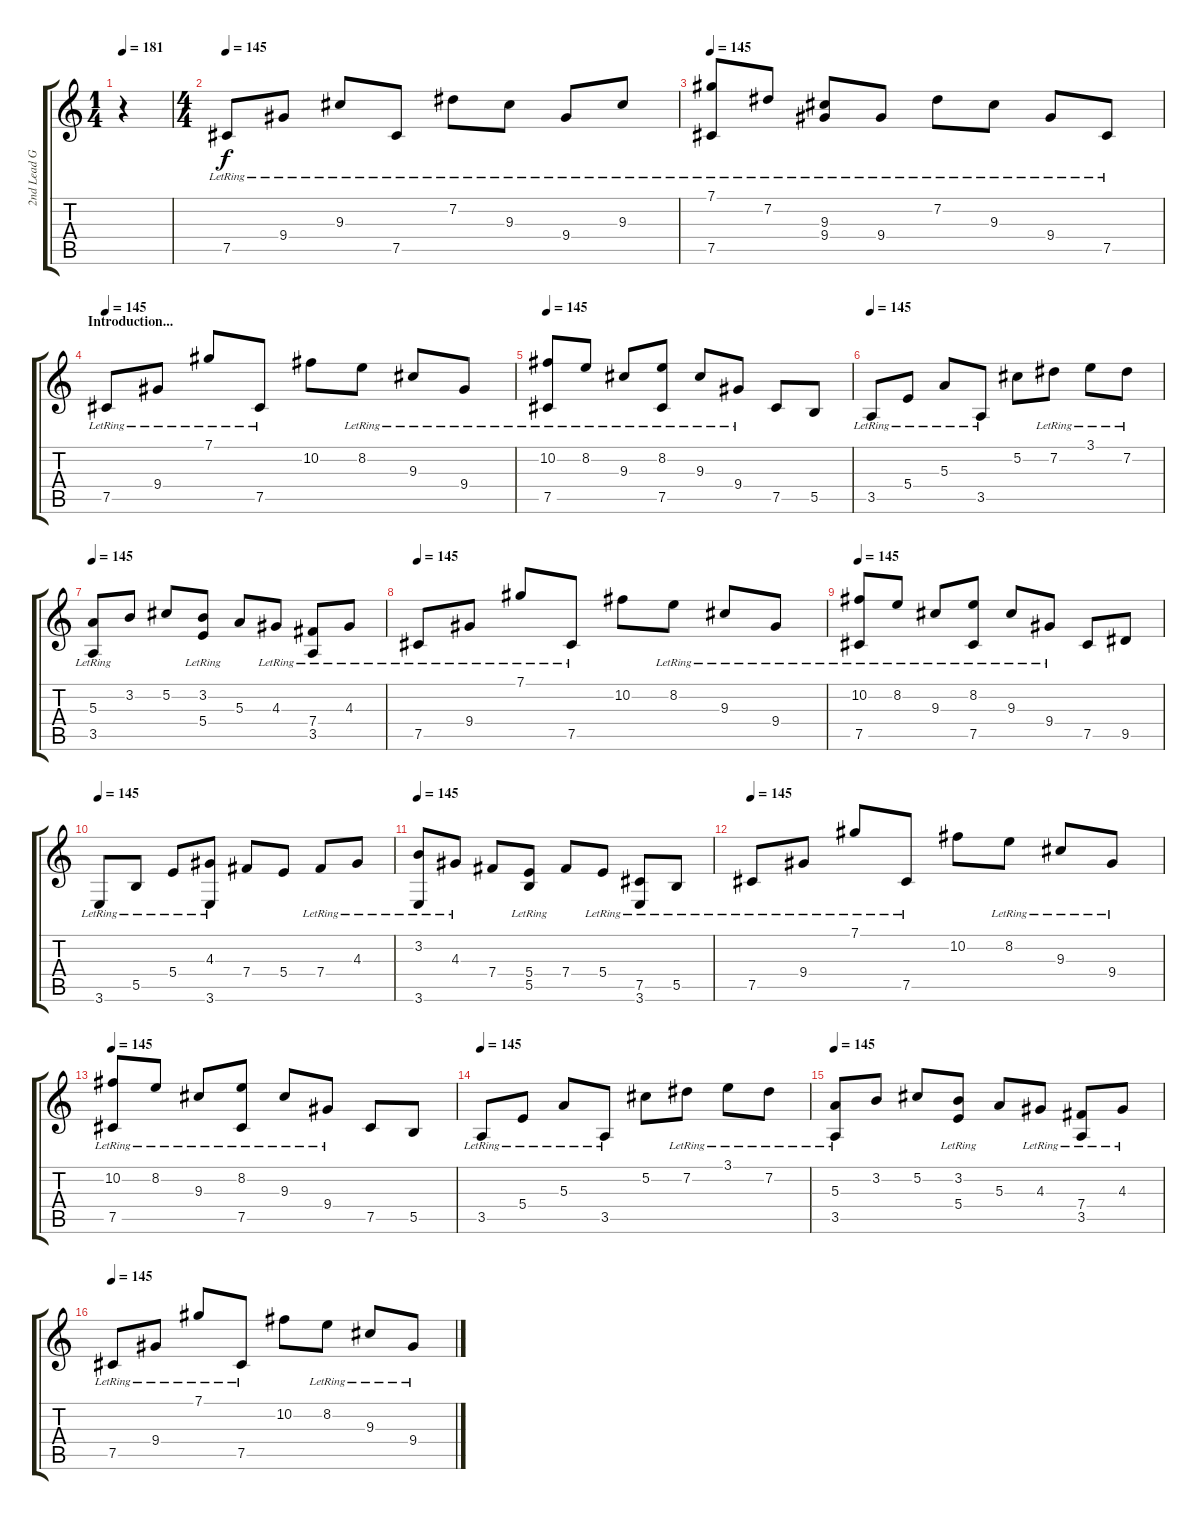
\track ("2nd Lead Guitar" "2nd Lead G") {instrument distortionguitar}
\staff {score tabs}
\tuning (Db4 Ab3 E3 B2 Gb2 Db2) {hide}
\ts (1 4)
\tempo 181
\tempo 145
\tempo 181
\clef g2
\ks c
r.4{dy f instrument distortionguitar} |
\ts (4 4)
\tempo 145
7.5{lr}.8{instrument acousticguitarsteel} 9.4{lr}.8 9.3{lr}.8 7.5{lr}.8 7.2{lr}.8 9.3{lr}.8 9.4{lr}.8 9.3{lr}.8 |
\tempo 145
(7.1{lr} 7.5{lr}).8{instrument acousticguitarsteel} 7.2{lr}.8 (9.3{lr} 9.4).8 9.4{lr}.8 7.2{lr}.8 9.3{lr}.8 9.4{lr}.8 7.5{lr}.8 |
\section ("" "Introduction...")
\tempo 145
7.5{lr}.8{instrument acousticguitarsteel} 9.4{lr}.8 7.1{lr}.8 7.5{lr}.8 10.2.8 8.2{lr}.8 9.3{lr}.8 9.4{lr}.8 |
\tempo 145
(10.2 7.5{lr}).8{instrument acousticguitarsteel} 8.2{lr}.8 9.3{lr}.8 (8.2{lr} 7.5{lr}).8 9.3{lr}.8 9.4{lr}.8 7.5.8 5.5.8 |
\tempo 145
3.5{lr}.8{instrument acousticguitarsteel} 5.4{lr}.8 5.3{lr}.8 3.5{lr}.8 5.2.8 7.2{lr}.8 3.1{lr}.8 7.2{lr}.8 |
\tempo 145
(5.3{lr} 3.5{lr}).8{instrument acousticguitarsteel} 3.2.8 5.2.8 (3.2{lr} 5.4{lr}).8 5.3.8 4.3{lr}.8 (7.4{lr} 3.5{lr}).8 4.3{lr}.8 |
\tempo 145
7.5{lr}.8{instrument acousticguitarsteel} 9.4{lr}.8 7.1{lr}.8 7.5{lr}.8 10.2.8 8.2{lr}.8 9.3{lr}.8 9.4{lr}.8 |
\tempo 145
(10.2 7.5{lr}).8{instrument acousticguitarsteel} 8.2{lr}.8 9.3{lr}.8 (8.2{lr} 7.5{lr}).8 9.3{lr}.8 9.4{lr}.8 7.5.8 9.5.8 |
\tempo 145
3.6{lr}.8{instrument acousticguitarsteel} 5.5{lr}.8 5.4{lr}.8 (4.3{lr} 3.6{lr}).8 7.4.8 5.4.8 7.4{lr}.8 4.3{lr}.8 |
\tempo 145
(3.2{lr} 3.6{lr}).8{instrument acousticguitarsteel} 4.3{lr}.8 7.4.8 (5.4 5.5{lr}).8 7.4.8 5.4{lr}.8 (7.5 3.6{lr}).8 5.5{lr}.8 |
\tempo 145
7.5{lr}.8{instrument acousticguitarsteel} 9.4{lr}.8 7.1{lr}.8 7.5{lr}.8 10.2.8 8.2{lr}.8 9.3{lr}.8 9.4{lr}.8 |
\tempo 145
(10.2 7.5{lr}).8{instrument acousticguitarsteel} 8.2{lr}.8 9.3{lr}.8 (8.2{lr} 7.5{lr}).8 9.3{lr}.8 9.4{lr}.8 7.5.8 5.5.8 |
\tempo 145
3.5{lr}.8{instrument acousticguitarsteel} 5.4{lr}.8 5.3{lr}.8 3.5{lr}.8 5.2.8 7.2{lr}.8 3.1{lr}.8 7.2{lr}.8 |
\tempo 145
(5.3{lr} 3.5{lr}).8{instrument acousticguitarsteel} 3.2.8 5.2.8 (3.2{lr} 5.4{lr}).8 5.3.8 4.3{lr}.8 (7.4{lr} 3.5{lr}).8 4.3{lr}.8 |
\tempo 145
7.5{lr}.8{instrument acousticguitarsteel} 9.4{lr}.8 7.1{lr}.8 7.5{lr}.8 10.2.8 8.2{lr}.8 9.3{lr}.8 9.4{lr}.8
